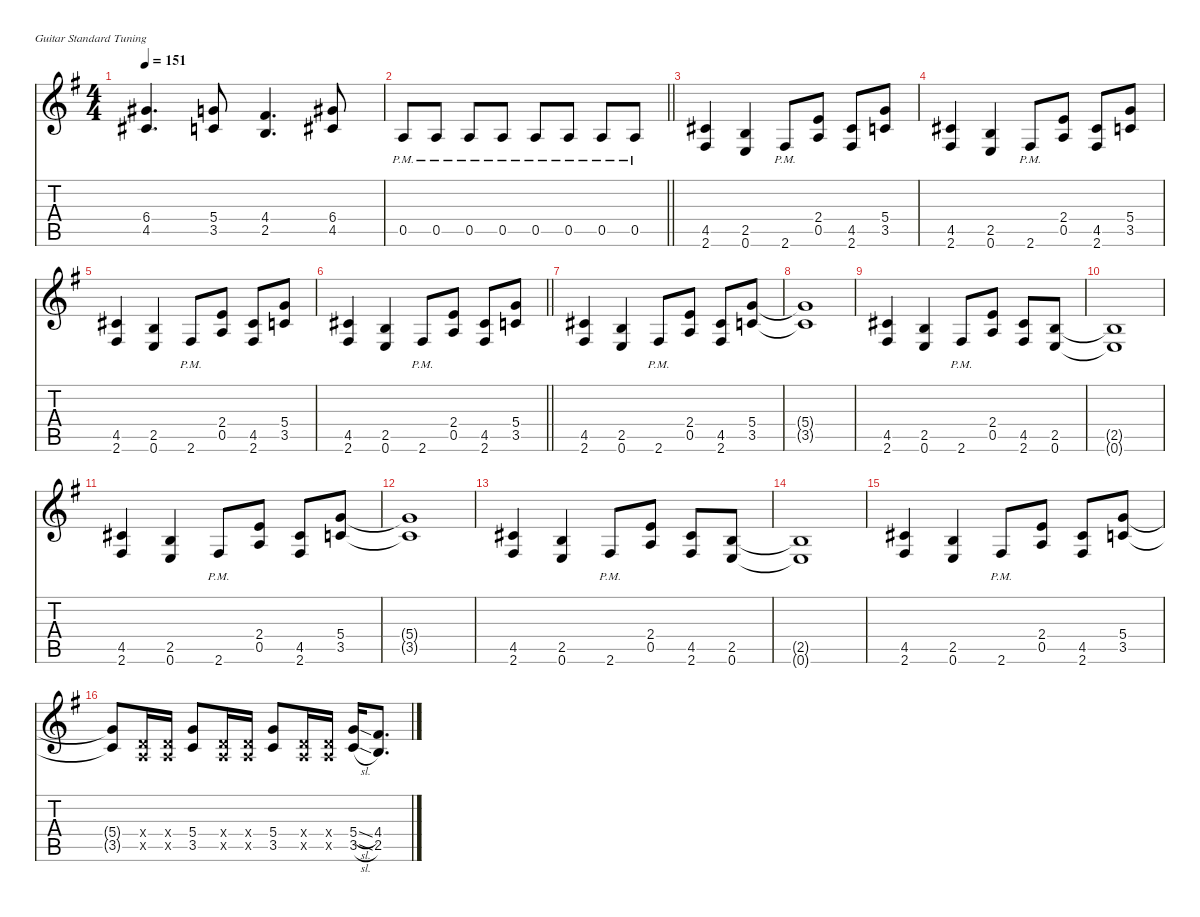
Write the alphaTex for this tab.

\defaultSystemsLayout 4
\hideDynamics
\bracketExtendMode nobrackets
\singleTrackTrackNamePolicy hidden
\multiTrackTrackNamePolicy hidden
\otherSystemsTrackNameOrientation horizontal
\track ("Guitar 1" "dist.guit.") {defaultSystemsLayout 8 mute instrument distortionguitar}
\staff {score tabs}
\tuning (E4 B3 G3 D3 A2 E2)
\ts (4 4)
\tempo 151
\clef g2
\ks eminor
(6.4{acc #} 4.5{acc #}).4{d dy f beam Up} (5.4{acc forcenatural} 3.5{acc forcenatural}).8{beam Up} (4.4{acc #} 2.5{acc forcenatural}).4{d beam Up} (6.4{acc #} 4.5{acc #}).8{beam Up} |
\barLineRight lightlight
0.5{pm acc forcenatural}.8{beam Up} 0.5{pm acc forcenatural}.8{beam Up} 0.5{pm acc forcenatural}.8{beam Up} 0.5{pm acc forcenatural}.8{beam Up} 0.5{pm acc forcenatural}.8{beam Up} 0.5{pm acc forcenatural}.8{beam Up} 0.5{pm acc forcenatural}.8{beam Up} 0.5{pm acc forcenatural}.8{beam Up} |
(4.5{acc #} 2.6{acc #}).4{beam Up} (2.5{acc forcenatural} 0.6{acc forcenatural}).4{beam Up} 2.6{pm acc #}.8{beam Up} (2.4{acc forcenatural} 0.5{acc forcenatural}).8{beam Up} (4.5{acc #} 2.6{acc #}).8{beam Up} (5.4{acc forcenatural} 3.5{acc forcenatural}).8{beam Up} |
(4.5{acc #} 2.6{acc #}).4{beam Up} (2.5{acc forcenatural} 0.6{acc forcenatural}).4{beam Up} 2.6{pm acc #}.8{beam Up} (2.4{acc forcenatural} 0.5{acc forcenatural}).8{beam Up} (4.5{acc #} 2.6{acc #}).8{beam Up} (5.4{acc forcenatural} 3.5{acc forcenatural}).8{beam Up} |
(4.5{acc #} 2.6{acc #}).4{beam Up} (2.5{acc forcenatural} 0.6{acc forcenatural}).4{beam Up} 2.6{pm acc #}.8{beam Up} (2.4{acc forcenatural} 0.5{acc forcenatural}).8{beam Up} (4.5{acc #} 2.6{acc #}).8{beam Up} (5.4{acc forcenatural} 3.5{acc forcenatural}).8{beam Up} |
\barLineRight lightlight
(4.5{acc #} 2.6{acc #}).4{beam Up} (2.5{acc forcenatural} 0.6{acc forcenatural}).4{beam Up} 2.6{pm acc #}.8{beam Up} (2.4{acc forcenatural} 0.5{acc forcenatural}).8{beam Up} (4.5{acc #} 2.6{acc #}).8{beam Up} (5.4{acc forcenatural} 3.5{acc forcenatural}).8{beam Up} |
(4.5{acc #} 2.6{acc #}).4{beam Up} (2.5{acc forcenatural} 0.6{acc forcenatural}).4{beam Up} 2.6{pm acc #}.8{beam Up} (2.4{acc forcenatural} 0.5{acc forcenatural}).8{beam Up} (4.5{acc #} 2.6{acc #}).8{beam Up} (5.4{acc forcenatural} 3.5{acc forcenatural}).8{beam Up} |
(5.4{t acc forcenatural} 3.5{t acc forcenatural}).1{beam Up} |
(4.5{acc #} 2.6{acc #}).4{beam Up} (2.5{acc forcenatural} 0.6{acc forcenatural}).4{beam Up} 2.6{pm acc #}.8{beam Up} (2.4{acc forcenatural} 0.5{acc forcenatural}).8{beam Up} (4.5{acc #} 2.6{acc #}).8{beam Up} (2.5{acc forcenatural} 0.6{acc forcenatural}).8{beam Up} |
(2.5{t acc forcenatural} 0.6{t acc forcenatural}).1{beam Up} |
(4.5{acc #} 2.6{acc #}).4{beam Up} (2.5{acc forcenatural} 0.6{acc forcenatural}).4{beam Up} 2.6{pm acc #}.8{beam Up} (2.4{acc forcenatural} 0.5{acc forcenatural}).8{beam Up} (4.5{acc #} 2.6{acc #}).8{beam Up} (5.4{acc forcenatural} 3.5{acc forcenatural}).8{beam Up} |
(5.4{t acc forcenatural} 3.5{t acc forcenatural}).1{beam Up} |
(4.5{acc #} 2.6{acc #}).4{beam Up} (2.5{acc forcenatural} 0.6{acc forcenatural}).4{beam Up} 2.6{pm acc #}.8{beam Up} (2.4{acc forcenatural} 0.5{acc forcenatural}).8{beam Up} (4.5{acc #} 2.6{acc #}).8{beam Up} (2.5{acc forcenatural} 0.6{acc forcenatural}).8{beam Up} |
(2.5{t acc forcenatural} 0.6{t acc forcenatural}).1{beam Up} |
(4.5{acc #} 2.6{acc #}).4{beam Up} (2.5{acc forcenatural} 0.6{acc forcenatural}).4{beam Up} 2.6{pm acc #}.8{beam Up} (2.4{acc forcenatural} 0.5{acc forcenatural}).8{beam Up} (4.5{acc #} 2.6{acc #}).8{beam Up} (5.4{acc forcenatural} 3.5{acc forcenatural}).8{beam Up} |
(5.4{t acc forcenatural} 3.5{t acc forcenatural}).8{beam Up} (0.4{x acc forcenatural} 0.5{x acc forcenatural}).16{beam Up} (0.4{x acc forcenatural} 0.5{x acc forcenatural}).16{beam Up} (5.4{acc forcenatural} 3.5{acc forcenatural}).8{beam Up} (0.4{x acc forcenatural} 0.5{x acc forcenatural}).16{beam Up} (0.4{x acc forcenatural} 0.5{x acc forcenatural}).16{beam Up} (5.4{acc forcenatural} 3.5{acc forcenatural}).8{beam Up} (0.4{x acc forcenatural} 0.5{x acc forcenatural}).16{beam Up} (0.4{x acc forcenatural} 0.5{x acc forcenatural}).16{beam Up} (5.4{sl acc forcenatural} 3.5{sl acc forcenatural}).16{beam Up} (4.4{acc #} 2.5{acc forcenatural}).8{d beam Up}
